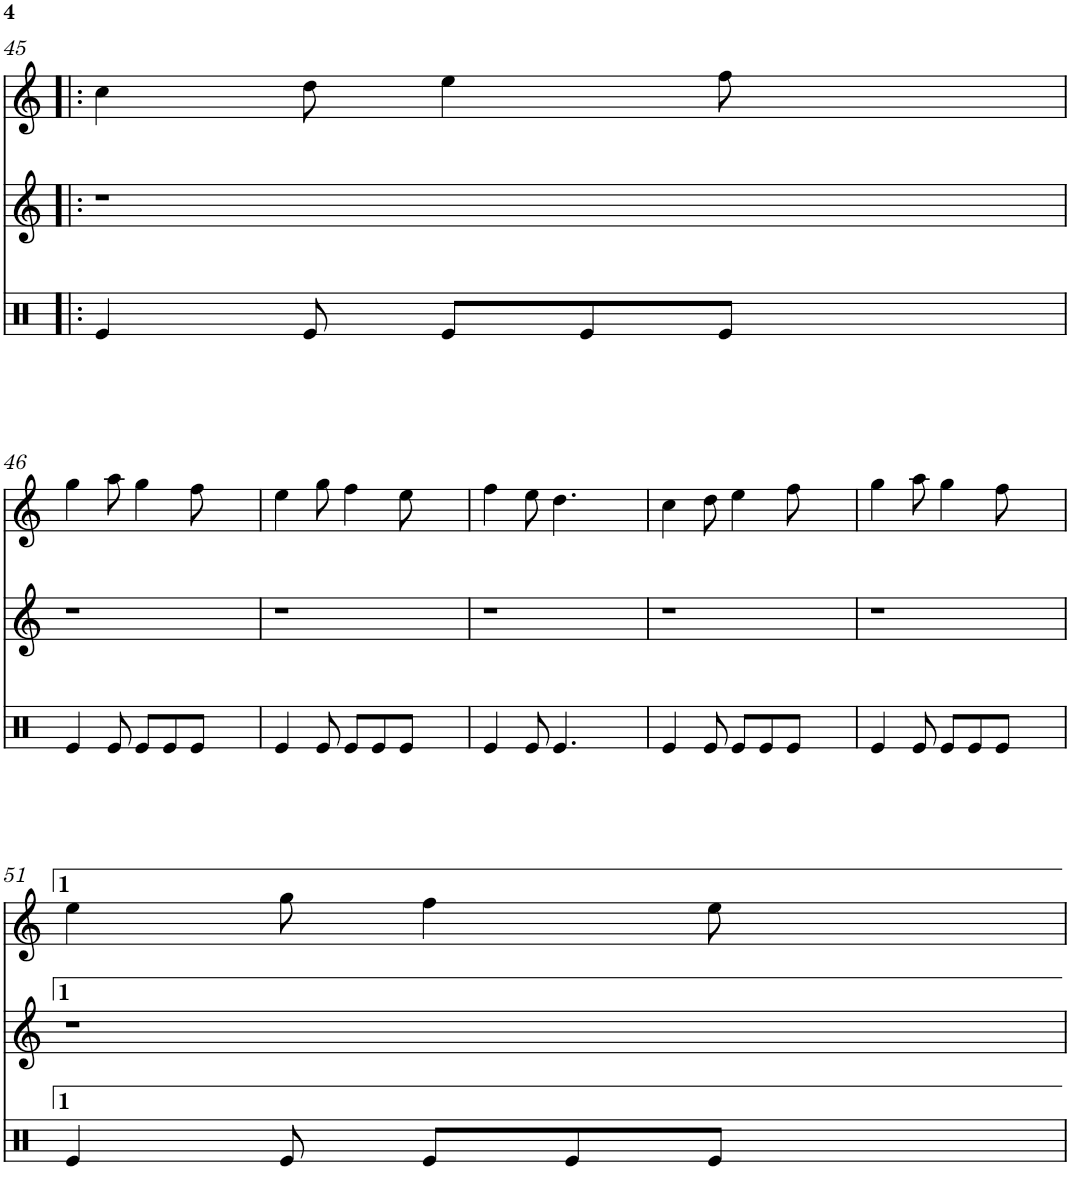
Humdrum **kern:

**kern	**kern	**kern
*part3	*part2	*part1
*staff3	*staff2	*staff1
*I"Timbal	*I"Gralla 2	*I"Gralla 1
!!LO:PB:g=z
*clefX	*clefG2	*clefG2
*k[]	*k[]	*k[]
*M6/8	*M6/8	*M6/8
=45!|:	=45!|:	=45!|:
4e/	2.r	4cc\
8e/	.	8dd\
8e/L	.	4ee\
8e/	.	.
8e/J	.	8ff\
4ryy	4ryy	4ryy
!!LO:LB:g=z
=46	=46	=46
4e/	2.r	4gg\
8e/	.	8aa\
8e/L	.	4gg\
8e/	.	.
8e/J	.	8ff\
4ryy	4ryy	4ryy
=47	=47	=47
4e/	2.r	4ee\
8e/	.	8gg\
8e/L	.	4ff\
8e/	.	.
8e/J	.	8ee\
4ryy	4ryy	4ryy
=48	=48	=48
4e/	2.r	4ff\
8e/	.	8ee\
4.e/	.	4.dd\
4ryy	4ryy	4ryy
=49	=49	=49
4e/	2.r	4cc\
8e/	.	8dd\
8e/L	.	4ee\
8e/	.	.
8e/J	.	8ff\
4ryy	4ryy	4ryy
=50	=50	=50
4e/	2.r	4gg\
8e/	.	8aa\
8e/L	.	4gg\
8e/	.	.
8e/J	.	8ff\
4ryy	4ryy	4ryy
!!LO:LB:g=z
=51	=51	=51
4e/	2.r	4ee\
8e/	.	8gg\
8e/L	.	4ff\
8e/	.	.
8e/J	.	8ee\
4ryy	4ryy	4ryy
=	=	=
*-	*-	*-
